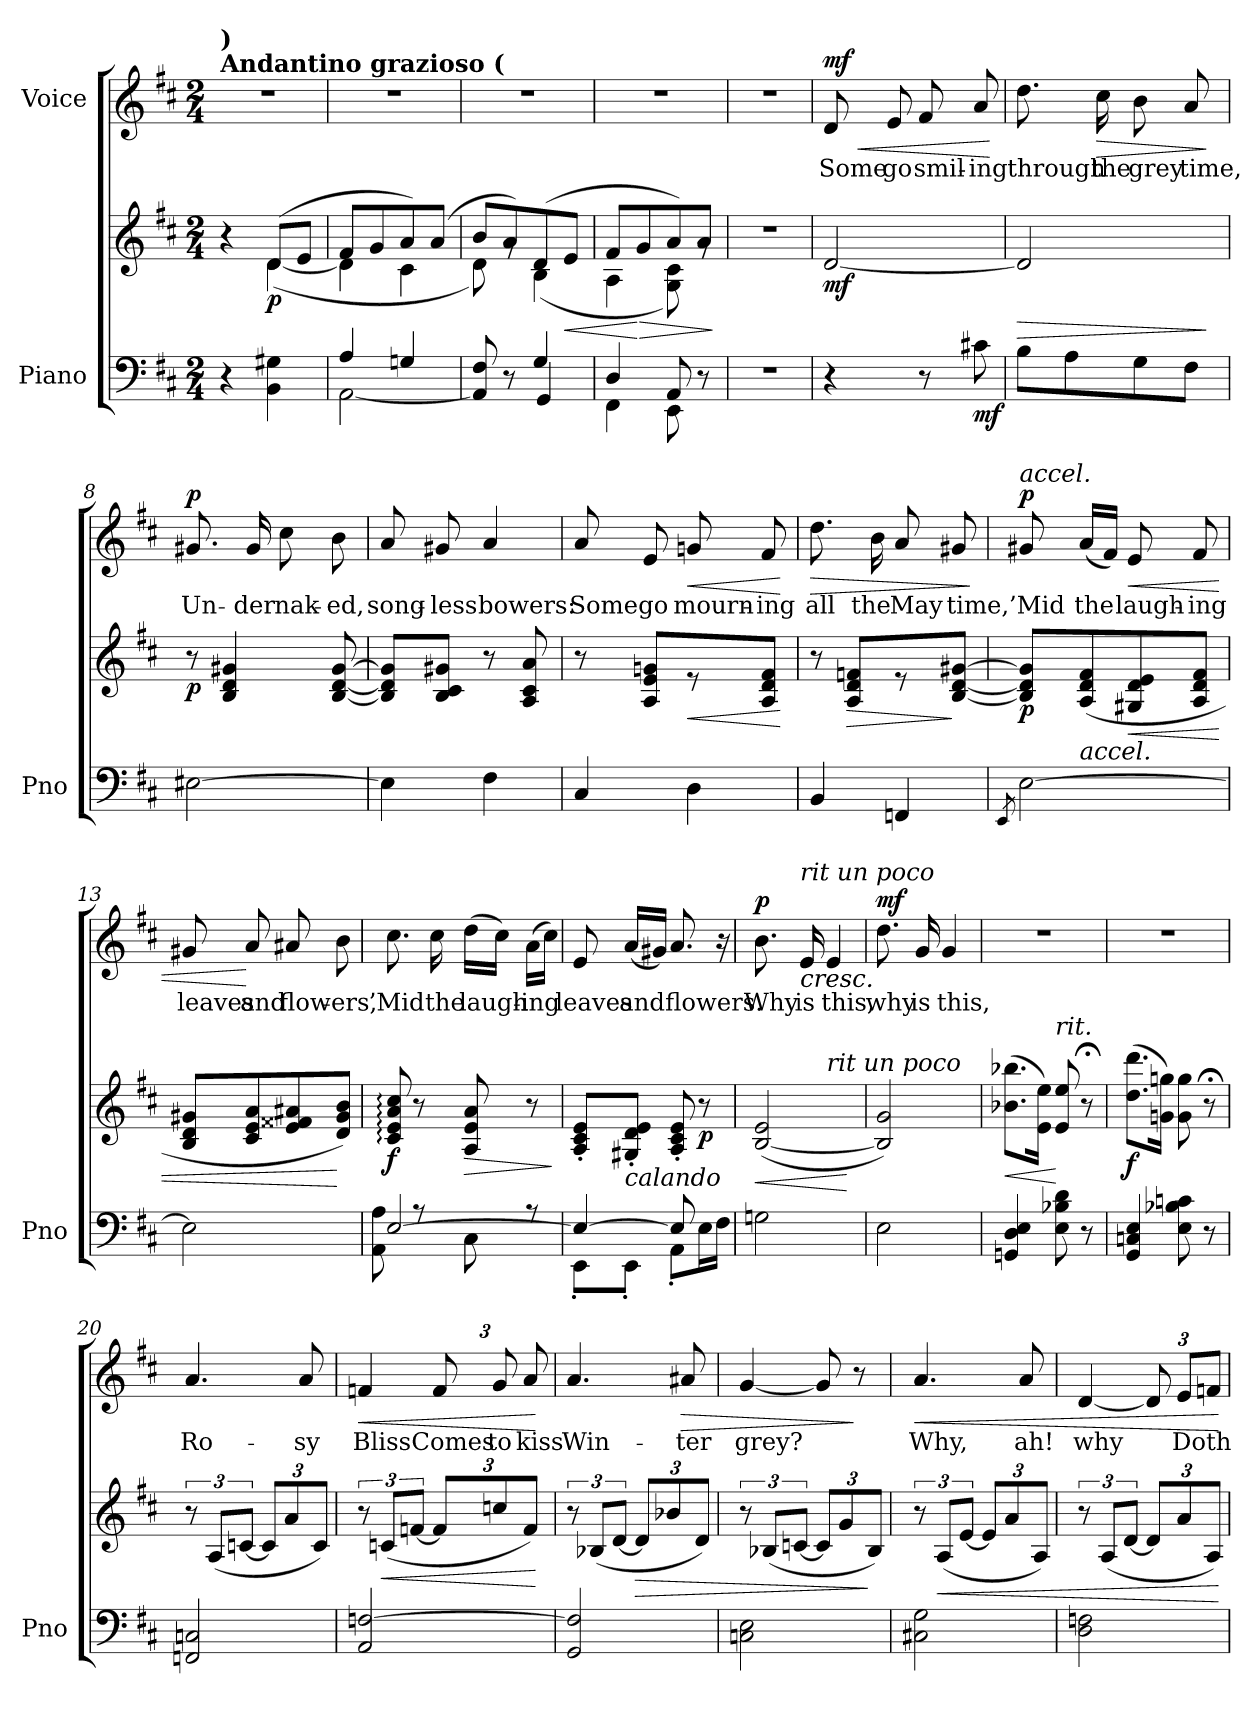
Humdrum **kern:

**kern	**kern	**dynam	**kern	**text	**dynam
*part2	*part2	*part2	*part1	*part1	*part1
*staff3	*staff2	*staff2/3	*staff1	*staff1	*staff1
*I"Piano	*	*	*I"Voice	*	*
*I'Pno	*	*	*	*	*
*clefF4	*clefG2	*	*clefG2	*	*
*k[f#c#]	*k[f#c#]	*	*k[f#c#]	*	*
*M2/4	*M2/4	*	*M2/4	*	*
*MM63	*MM63	*	*MM63	*	*
=1	=1	=1	=1	=1	=1
*	*^	*	*	*	*
!	!	!	!	!LO:TX:a:B:t=Andantino grazioso (	!	!
!	!	!	!	!LO:TX:a:B:t=)	!	!
4r	4r	4ryy	.	2r	.	.
!	!	!	!LO:DY:b	!	!	!
4BB\ 4G#X\	(>8d/L	(<[4d\	p	.	.	.
.	8e/J	.	.	.	.	.
=2	=2	=2	=2	=2	=2	=2
*^	*	*	*	*	*	*
4A/	[2AA\	8f#/L	4d\]	.	2r	.	.
.	.	8g/	.	.	.	.	.
4Gn/	.	8a/)	4c#\	.	.	.	.
.	.	(>8a/J	.	.	.	.	.
=3	=3	=3	=3	=3	=3	=3	=3
8AA/] 8F#/	4ryy	8b/L	8d\)	.	2r	.	.
8r	.	8a/)	8rg	.	.	.	.
4G/	4GG/	(>8d/	(<4B\	.	.	.	.
!	!	!	!	!LO:HP:b	!	!	!
.	.	8e/J	.	<	.	.	.
=4	=4	=4	=4	=4	=4	=4	=4
4D/	4FF#\	8f#/L	4A\	.	2r	.	.
!	!	!	!	!LO:HP:n=1:b	!	!	!
.	.	8g/	.	[ >	.	.	.
8AA:/	8EE\	8a/)	8G\: 8c#\:)	.	.	.	.
8r	8ryy	8a/J	8rg	.	.	.	.
*v	*v	*	*	*	*	*	*
*	*v	*v	*	*	*	*
.	.	]	.	.	.
=5	=5	=5	=5	=5	=5
2r	2r	.	2r	.	.
!!LO:LB:g=z
=6	=6	=6	=6	=6	=6
!	!	!LO:DY:b	!	!LO:LY:b	!LO:HP:b
!	!	!	!	!	!LO:DY:n=1:a
4r	[2d/	mf	8d/	Some	< mf
!	!	!	!	!LO:LY:b	!
.	.	.	8e/	go	.
!	!	!	!	!LO:LY:b	!
8r	.	.	8f#/	smil-	.
!	!	!LO:DY:b=2	!	!LO:LY:b	!
8c#X\	.	mf	8a/	-ing	.
.	.	.	.	.	[
=7	=7	=7	=7	=7	=7
!	!	!LO:HP:b	!	!LO:LY:b	!
8B\L	2d/]	>	8.dd\	through	.
8A\	.	.	.	.	.
!	!	!	!	!LO:LY:b	!LO:HP:b
.	.	.	16cc#\	the	>
!	!	!	!	!LO:LY:b	!
8G\	.	.	8b\	grey	.
!	!	!	!	!LO:LY:b	!
8F#\J	.	.	8a/	time,	.
.	.	]	.	.	]
=8	=8	=8	=8	=8	=8
!	!	!LO:DY:b	!	!LO:LY:b	!LO:DY:a
[2E#X\	8r	p	8.g#X/	Un-	p
.	4B/ 4d/ 4g#X/	.	.	.	.
!	!	!	!	!LO:LY:b	!
.	.	.	16g#/	-der	.
!	!	!	!	!LO:LY:b	!
.	.	.	8cc#\	nak-	.
!	!	!	!	!LO:LY:b	!
.	[8B/ [8d/ [8g#/	.	8b\	-ed,	.
=9	=9	=9	=9	=9	=9
!	!	!	!	!LO:LY:b	!
4E#\]	8B/] 8d/] 8g#/]L	.	8a/	song-	.
!	!	!	!	!LO:LY:b	!
.	8B/ 8c#/ 8g#X/J	.	8g#X/	-less	.
!	!	!	!	!LO:LY:b	!
4F#\	8r	.	4a/	bowers:	.
.	8A/ 8c#/ 8a/	.	.	.	.
!!LO:LB:g=z
=10	=10	=10	=10	=10	=10
!	!	!	!	!LO:LY:b	!
4C#/	8r	.	8a/	Some	.
!	!	!	!	!LO:LY:b	!
.	8A/ 8e/ 8gn/L	.	8e/	go	.
!	!	!LO:HP:b	!	!LO:LY:b	!LO:HP:b
4D\	8r	<	8gn/	mourn-	<
!	!	!	!	!LO:LY:b	!
.	8A/ 8d/ 8f#/J	.	8f#/	-ing	.
.	.	[	.	.	[
=11	=11	=11	=11	=11	=11
!	!	!	!	!LO:LY:b	!LO:HP:b
4BB/	8r	.	8.dd\	all	>
!	!	!LO:HP:b	!	!	!
.	8A/ 8d/ 8fn/L	>	.	.	.
!	!	!	!	!LO:LY:b	!
.	.	.	16b\	the	.
!	!	!	!	!LO:LY:b	!
4FFn/	8r	.	8a/	May	.
!	!	!	!	!LO:LY:b	!
.	[8B/ [8d/ [8g#X/J	]	8g#X/	time,	.
.	.	.	.	.	]
=12	=12	=12	=12	=12	=12
*	*	*	*MM65	*	*
8qEE/	.	.	.	.	.
!	!	!	!LO:TX:a:i:t=accel.	!	!
!	!	!LO:DY:b	!	!LO:LY:b	!LO:DY:a
[2E\	8B/] 8d/] 8g#/]L	p	8g#X/	’Mid	p
!	!LO:TX:b:i:t=accel.	!	!	!	!
!	!	!	!	!LO:LY:b	!
.	(<8A/ 8d/ 8f#/	.	(<16a/LL	the	.
.	.	.	16f#/JJ)	.	.
!	!	!LO:HP:b	!	!LO:LY:b	!LO:HP:b
.	8G#X/ 8d/ 8e/	<	8e/	laugh-	<
!	!	!	!	!LO:LY:b	!
.	8A/ 8d/ 8f#/J	.	8f#/	-ing	.
=13	=13	=13	=13	=13	=13
*	*	*	*MM67	*	*
!	!	!	!	!LO:LY:b	!
2E\]	8B/ 8d/ 8g#X/L	.	8g#X/	leaves	.
!	!	!	!	!LO:LY:b	!
.	8c#/ 8e/ 8a/	.	8a/	and	[
!	!	!	!	!LO:LY:b	!
.	8e/ 8f##X/ 8a#X/	.	8a#X/	flow-	.
!	!	!	!	!LO:LY:b	!
.	8d/ 8g#/ 8b/J)	[	8b\	-ers,	.
!!LO:PB:g=z
=14	=14	=14	=14	=14	=14
*	*	*	*MM65	*	*
*^	*	*	*	*	*
!	!	!	!LO:DY:b	!	!LO:LY:b	!LO:DY:a
!	!	!	!	!	!	!LO:DY:n=1:a
[2E/	8AA\ 8A\	8c#/: 8e/: 8a/: 8cc#/:	f	8.cc#\	’Mid	f other-dynamics
.	8rA	8r	.	.	.	.
!	!	!	!	!	!LO:LY:b	!
.	.	.	.	16cc#\	the	.
!	!	!	!LO:HP:b	!	!LO:LY:b	!
.	8C#\	8A/ 8e/ 8a/	>	(>16dd\LL	laugh-	.
.	.	.	.	16cc#\JJ)	.	.
!	!	!	!	!	!LO:LY:b	!
.	8rA	8r	.	(>16a\LL	-ing	.
.	.	.	.	16cc#\JJ)	.	.
*v	*v	*	*	*	*	*
.	.	]	.	.	.
=15	=15	=15	=15	=15	=15
*	*	*	*MM63	*	*
*^	*	*	*	*	*
!	!	!	!	!	!LO:LY:b	!
4E/_	8EE'\L	8A/' 8c#/' 8e/'L	.	8e/	leaves	.
!	!	!LO:TX:b:i:t=calando	!	!	!	!
!	!	!	!	!	!LO:LY:b	!
.	8EE'\J	8G#X/' 8d/' 8e/'J	.	(<16a/LL	and	.
.	.	.	.	16g#X/JJ)	.	.
!	!	!	!	!	!LO:LY:b	!
8E/]	8AA'\L	8A/' 8c#/' 8e/'	.	8.a/	flowers.	.
!	!	!	!LO:DY:b	!	!	!
8ryy	16E\L	8r	p	.	.	.
.	16F#\JJ	.	.	16r	.	.
*v	*v	*	*	*	*	*
=16	=16	=16	=16	=16	=16
*	*	*	*MM61	*	*
*^	*	*	*	*	*
!	!	!	!LO:HP:b	!	!LO:LY:b	!LO:DY:a
*v	*v	*^	*	*	*	*
2Gn\	(>[2B/ 2e/	4ryy	<	8.b\	Why	p
!	!	!	!	!LO:TX:a:i:t=rit un poco	!	!
!	!	!	!	!	!LO:LY:b	!LO:HP:b
.	.	.	.	16e/	is	<
!	!	!LO:TX:a:i:t=rit un poco	!	!	!	!
!	!	!	!	!	!LO:LY:b	!
.	.	4ryy	.	4e/	this,	.
.	.	.	[	.	.	.
*	*v	*v	*	*	*	*
=17	=17	=17	=17	=17	=17
*	*	*	*MM59	*	*
*	*^	*	*	*	*
!	!	!	!	!	!LO:LY:b	!LO:DY:a
*	*v	*v	*	*	*	*
2E\	2B/] 2g/)	.	8.dd\	why	mf
!	!	!	!	!LO:LY:b	!
.	.	.	16g/	is	[
!	!	!	!	!LO:LY:b	!
.	.	.	4g/	this,	.
!!LO:LB:g=z
=18	=18	=18	=18	=18	=18
*	*	*	*MM61	*	*
!	!	!LO:HP:b	!	!	!
4GGn/ 4D/ 4E/	(>8.b-X\ 8.bb-X\L	<	2r	.	.
.	16e\ 16ee\Jk)	.	.	.	.
!	!LO:TX:a:i:t=rit.	!	!	!	!
8E\ 8B-X\ 8d\	8e/ 8ee/	[	.	.	.
8r	8r;<	.	.	.	.
=19	=19	=19	=19	=19	=19
*	*	*	*MM59	*	*
!	!	!LO:DY:b	!	!	!
4GG/ 4Cn/ 4E/	(>8.dd\ 8.ddd\L	f	2r	.	.
.	16gn\ 16ggn\Jk)	.	.	.	.
8E\ 8B-X\ 8cn\	8g\ 8gg\	.	.	.	.
8r	8r;<	.	.	.	.
=20	=20	=20	=20	=20	=20
*	*	*	*MM75	*	*
!	!	!LO:DY:b	!	!LO:LY:b	!
!	!	!LO:DY:n=1:b	!	!	!LO:DY:a
!	!	!	!	!	!LO:DY:n=1:a
2FFn/ 2Cn/	12r	p other-dynamics	4.a/	Ro-	p other-dynamics
.	(<12A/L	.	.	.	.
.	[12cn/J	.	.	.	.
*	*Xbrackettup	*	*	*	*
.	12c/L]	.	.	.	.
.	12a/	.	.	.	.
!	!	!	!	!LO:LY:b	!
.	.	.	8a/	-sy	.
.	12c/J)	.	.	.	.
=21	=21	=21	=21	=21	=21
*	*brackettup	*	*	*	*
!	!	!	!	!LO:LY:b	!LO:HP:b
2AA/ [2Fn/	12r	.	4fn/	Bliss	<
!	!	!LO:HP:b	!	!	!
.	(<12cn/L	<	.	.	.
.	[12fn/J	.	.	.	.
*	*Xbrackettup	*	*Xbrackettup	*	*
!	!	!	!	!LO:LY:b	!
.	12f/L]	.	12f/	Comes	.
!	!	!	!	!LO:LY:b	!
.	12ccn/	.	12g/	to	.
!	!	!	!	!LO:LY:b	!
.	12f/J)	.	12a/	kiss	.
.	.	[	.	.	[
=22	=22	=22	=22	=22	=22
*	*brackettup	*	*	*	*
!	!	!	!	!LO:LY:b	!
2GG/ 2F/]	12r	.	4.a/	Win-	.
.	(<12B-X/L	.	.	.	.
.	[12d/J	.	.	.	.
*	*Xbrackettup	*	*	*	*
!	!	!LO:HP:b	!	!	!
.	12d/L]	>	.	.	.
.	12b-X/	.	.	.	.
!	!	!	!	!LO:LY:b	!LO:HP:b
.	.	.	8a#X/	-ter	>
.	12d/J)	.	.	.	.
!!LO:LB:g=z
=23	=23	=23	=23	=23	=23
*	*brackettup	*	*	*	*
!	!	!	!	!LO:LY:b	!
2Cn\ 2E\	12r	.	[4g/	grey?	.
.	(<12B-X/L	.	.	.	.
.	[12cn/J	.	.	.	.
*	*Xbrackettup	*	*	*	*
.	12c/L]	.	8g/]	.	.
.	12g/	.	.	.	.
.	.	.	8r	.	]
.	12B-/J)	]	.	.	.
=24	=24	=24	=24	=24	=24
*	*brackettup	*	*	*	*
!	!	!	!	!LO:LY:b	!LO:HP:b
2C#X\ 2G\	12r	.	4.a/	Why,	<
!	!	!LO:HP:b	!	!	!
.	(<12A/L	<	.	.	.
.	[12e/J	.	.	.	.
*	*Xbrackettup	*	*	*	*
.	12e/L]	.	.	.	.
.	12a/	.	.	.	.
!	!	!	!	!LO:LY:b	!
.	.	.	8a/	ah!	.
.	12A/J)	.	.	.	.
=25	=25	=25	=25	=25	=25
*	*brackettup	*	*	*	*
!	!	!	!	!LO:LY:b	!
2D\ 2Fn\	12r	.	[4d/	why	.
.	(<12A/L	.	.	.	.
.	[12d/J	.	.	.	.
*	*Xbrackettup	*	*	*	*
.	12d/L]	.	12d/]	.	.
!	!	!	!	!LO:LY:b	!
.	12a/	.	12e/L	Doth	.
.	12A/J)	.	12fn/J	.	.
.	.	[	.	.	[
=	=	=	=	=	=
*-	*-	*-	*-	*-	*-
